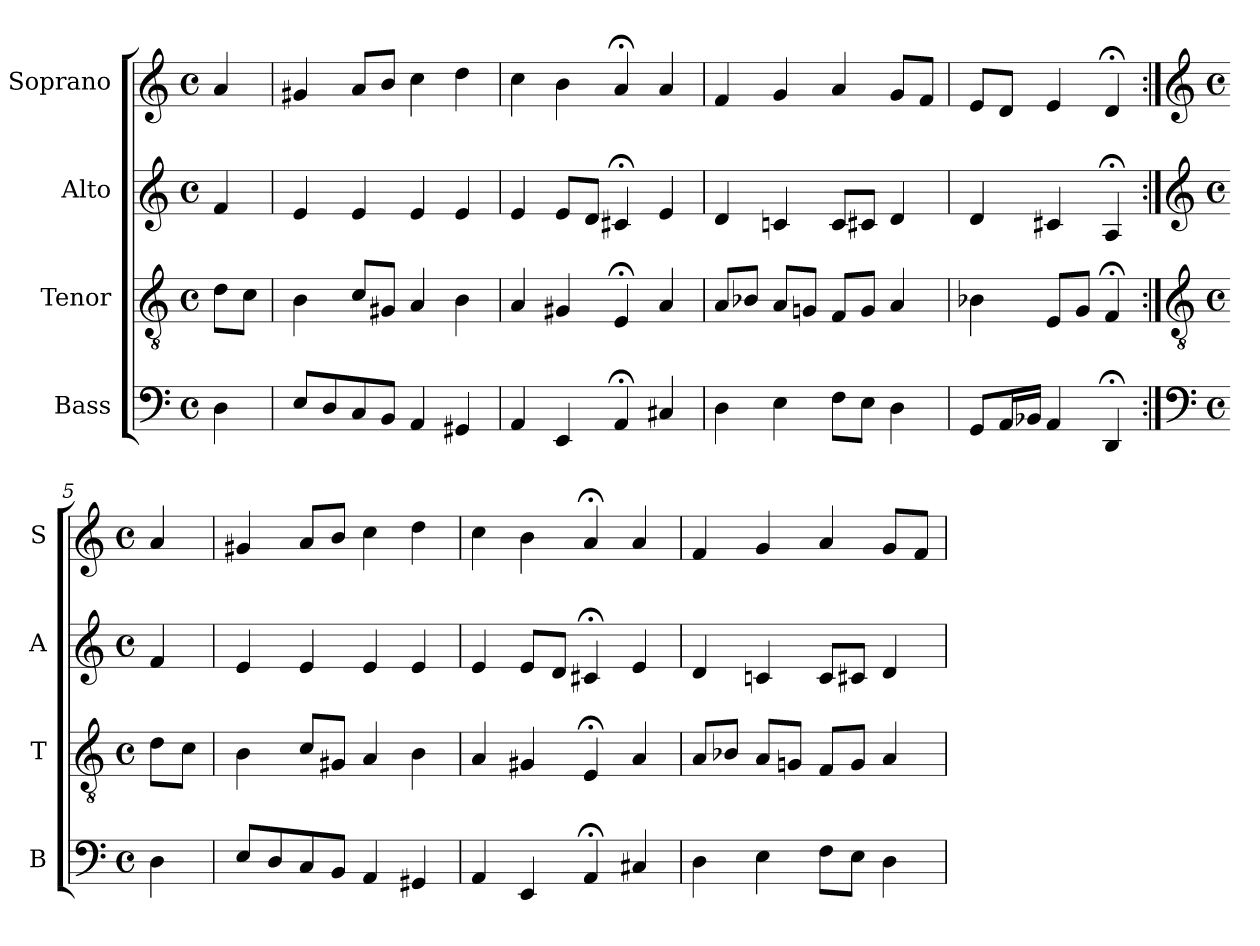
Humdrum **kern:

**kern	**kern	**kern	**kern
*part4	*part3	*part2	*part1
*staff4	*staff3	*staff2	*staff1
*I"Bass	*I"Tenor	*I"Alto	*I"Soprano
*I'B	*I'T	*I'A	*I'S
*clefF4	*clefGv2	*clefG2	*clefG2
*k[]	*k[]	*k[]	*k[]
*D:dor	*D:dor	*D:dor	*D:dor
*M4/4	*M4/4	*M4/4	*M4/4
*met(c)	*met(c)	*met(c)	*met(c)
*MM100	*MM100	*MM100	*MM100
=	=	=	=
4D	8dL	4f	4a
.	8cJ	.	.
=1	=1	=1	=1
8EL	4B	4e	4g#X
8D	.	.	.
8C	8cL	4e	8aL
8BBJ	8G#XJ	.	8bJ
4AA	4A	4e	4cc
4GG#X	4B	4e	4dd
=2	=2	=2	=2
4AA	4A	4e	4cc
4EE	4G#X	8eL	4b
.	.	8dJ	.
4AA;<	4E;<	4c#X;<	4a;<
4C#X	4A	4e	4a
=3	=3	=3	=3
4D	8AL	4d	4f
.	8B-XJ	.	.
4E	8AL	4cn	4g
.	8GnJ	.	.
8FL	8FL	8cL	4a
8EJ	8GJ	8c#XJ	.
4D	4A	4d	8gL
.	.	.	8fJ
=4	=4	=4	=4
8GGL	4B-X	4d	8eL
16AAL	.	.	8dJ
16BB-XJJ	.	.	.
4AA	8EL	4c#X	4e
.	8GJ	.	.
4DD;<	4F;<	4A;<	4d;<
=5:|!	=5:|!	=5:|!	=5:|!
*clefF4	*clefGv2	*clefG2	*clefG2
*k[]	*k[]	*k[]	*k[]
*D:dor	*D:dor	*D:dor	*D:dor
*M4/4	*M4/4	*M4/4	*M4/4
*met(c)	*met(c)	*met(c)	*met(c)
*	*	*	*MM100
4D	8dL	4f	4a
.	8cJ	.	.
=1	=1	=1	=1
8EL	4B	4e	4g#X
8D	.	.	.
8C	8cL	4e	8aL
8BBJ	8G#XJ	.	8bJ
4AA	4A	4e	4cc
4GG#X	4B	4e	4dd
=2	=2	=2	=2
4AA	4A	4e	4cc
4EE	4G#X	8eL	4b
.	.	8dJ	.
4AA;<	4E;<	4c#X;<	4a;<
4C#X	4A	4e	4a
=3	=3	=3	=3
4D	8AL	4d	4f
.	8B-XJ	.	.
4E	8AL	4cn	4g
.	8GnJ	.	.
8FL	8FL	8cL	4a
8EJ	8GJ	8c#XJ	.
4D	4A	4d	8gL
.	.	.	8fJ
=	=	=	=
*-	*-	*-	*-
